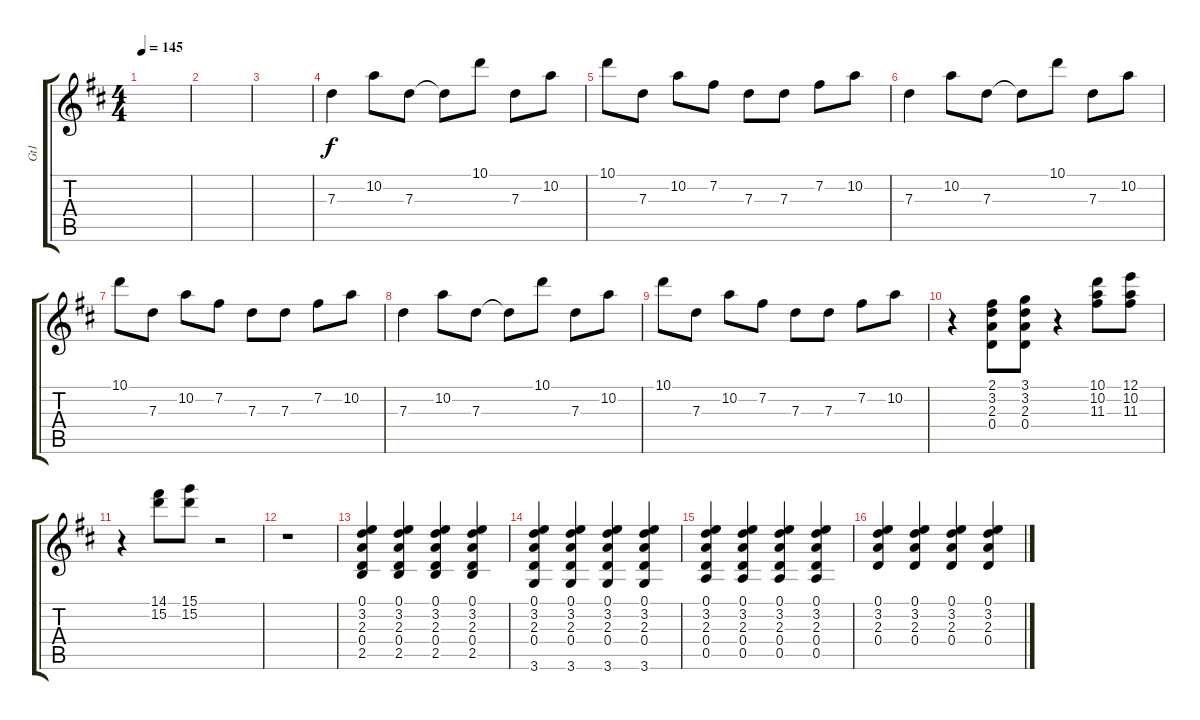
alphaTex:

\track ("       Gt1          " "       Gt1") {instrument overdrivenguitar}
\staff {score tabs}
\tuning (E4 B3 G3 D3 A2 E2) {hide}
\ts (4 4)
\tempo 145
\clef g2
\ks d
|
|
|
7.3.4 10.2.8 7.3.8 7.3{t}.8 10.1.8 7.3.8 10.2.8 |
10.1.8 7.3.8 10.2.8 7.2.8 7.3.8 7.3.8 7.2.8 10.2.8 |
7.3.4 10.2.8 7.3.8 7.3{t}.8 10.1.8 7.3.8 10.2.8 |
10.1.8 7.3.8 10.2.8 7.2.8 7.3.8 7.3.8 7.2.8 10.2.8 |
7.3.4 10.2.8 7.3.8 7.3{t}.8 10.1.8 7.3.8 10.2.8 |
10.1.8 7.3.8 10.2.8 7.2.8 7.3.8 7.3.8 7.2.8 10.2.8 |
r.4 (2.1 3.2 2.3 0.4).8 (3.1 3.2 2.3 0.4).8 r.4 (10.1 10.2 11.3).8 (12.1 10.2 11.3).8 |
r.4 (14.1 15.2).8 (15.1 15.2).8 r.2 |
r.1 |
(0.1 3.2 2.3 0.4 2.5).4 (0.1 3.2 2.3 0.4 2.5).4 (0.1 3.2 2.3 0.4 2.5).4 (0.1 3.2 2.3 0.4 2.5).4 |
(0.1 3.2 2.3 0.4 3.6).4 (0.1 3.2 2.3 0.4 3.6).4 (0.1 3.2 2.3 0.4 3.6).4 (0.1 3.2 2.3 0.4 3.6).4 |
(0.1 3.2 2.3 0.4 0.5).4 (0.1 3.2 2.3 0.4 0.5).4 (0.1 3.2 2.3 0.4 0.5).4 (0.1 3.2 2.3 0.4 0.5).4 |
(0.1 3.2 2.3 0.4).4 (0.1 3.2 2.3 0.4).4 (0.1 3.2 2.3 0.4).4 (0.1 3.2 2.3 0.4).4
